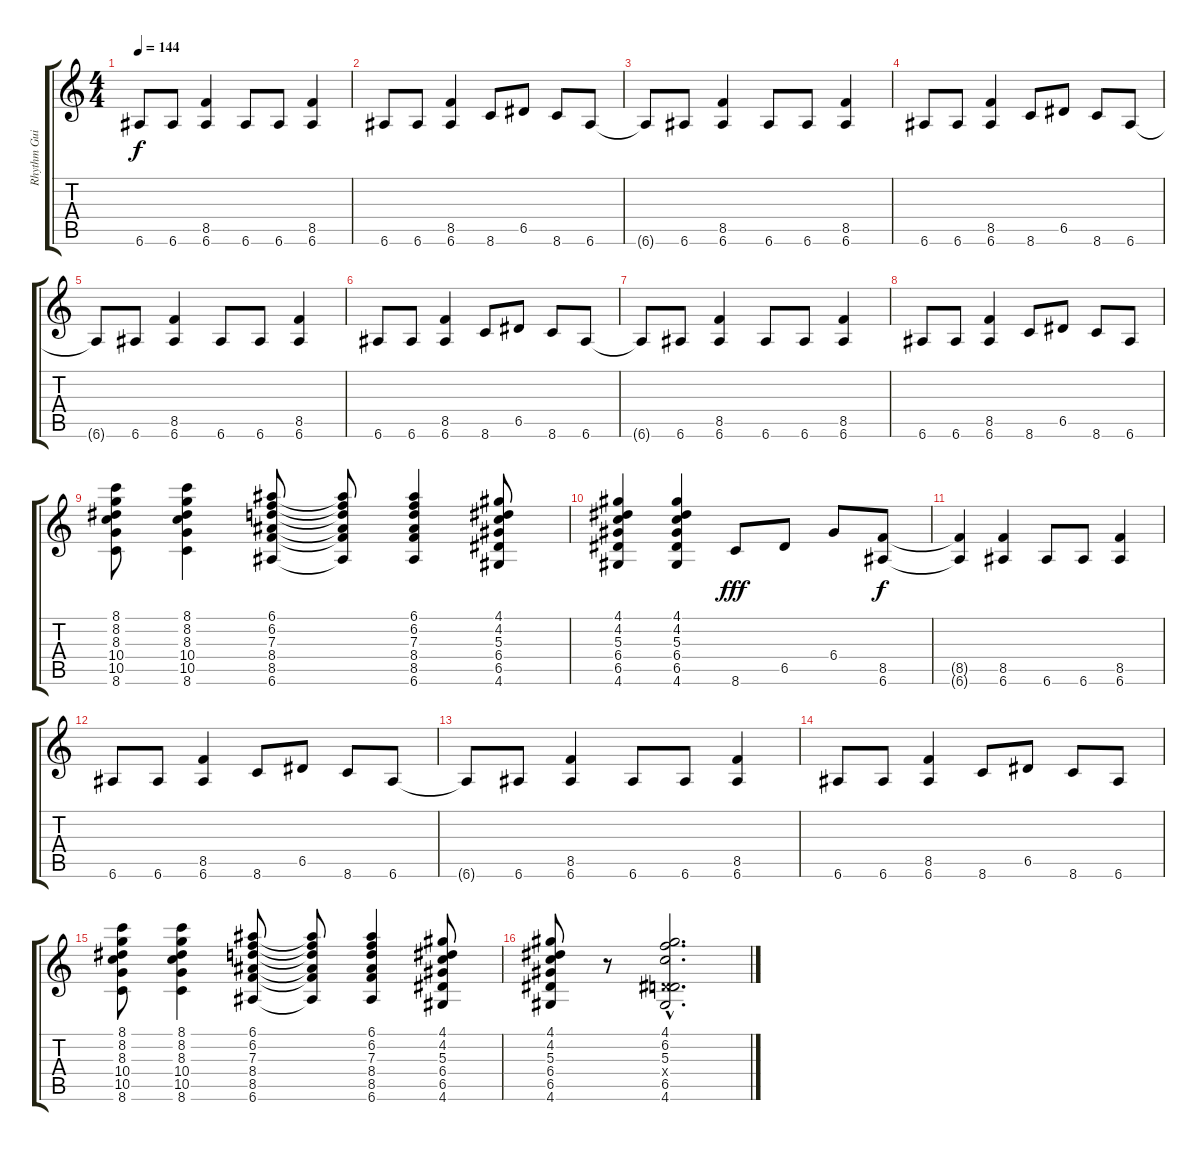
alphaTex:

\track ("Rhythm Guitar 1" "Rhythm Gui") {instrument distortionguitar}
\staff {score tabs}
\tuning (E4 B3 G3 D3 A2 E2) {hide}
\ts (4 4)
\tempo 144
\clef g2
\ks c
6.6.8{dy f} 6.6.8 (8.5 6.6).4 6.6.8 6.6.8 (8.5 6.6).4 |
6.6.8 6.6.8 (8.5 6.6).4 8.6.8 6.5.8 8.6.8 6.6.8 |
6.6{t}.8 6.6.8 (8.5 6.6).4 6.6.8 6.6.8 (8.5 6.6).4 |
6.6.8 6.6.8 (8.5 6.6).4 8.6.8 6.5.8 8.6.8 6.6.8 |
6.6{t}.8 6.6.8 (8.5 6.6).4 6.6.8 6.6.8 (8.5 6.6).4 |
6.6.8 6.6.8 (8.5 6.6).4 8.6.8 6.5.8 8.6.8 6.6.8 |
6.6{t}.8 6.6.8 (8.5 6.6).4 6.6.8 6.6.8 (8.5 6.6).4 |
6.6.8 6.6.8 (8.5 6.6).4 8.6.8 6.5.8 8.6.8 6.6.8 |
(8.1 8.2 8.3 10.4 10.5 8.6).8 (8.1 8.2 8.3 10.4 10.5 8.6).4 (6.1 6.2 7.3 8.4 8.5 6.6).8 (6.1{t} 6.2{t} 7.3{t} 8.4{t} 8.5{t} 6.6{t}).8 (6.1 6.2 7.3 8.4 8.5 6.6).4 (4.1 4.2 5.3 6.4 6.5 4.6).8 |
(4.1 4.2 5.3 6.4 6.5 4.6).4 (4.1 4.2 5.3 6.4 6.5 4.6).4 8.6.8{dy fff} 6.5.8 6.4.8 (8.5 6.6).8{dy f} |
(8.5{t} 6.6{t}).4 (8.5 6.6).4 6.6.8 6.6.8 (8.5 6.6).4 |
6.6.8 6.6.8 (8.5 6.6).4 8.6.8 6.5.8 8.6.8 6.6.8 |
6.6{t}.8 6.6.8 (8.5 6.6).4 6.6.8 6.6.8 (8.5 6.6).4 |
6.6.8 6.6.8 (8.5 6.6).4 8.6.8 6.5.8 8.6.8 6.6.8 |
(8.1 8.2 8.3 10.4 10.5 8.6).8 (8.1 8.2 8.3 10.4 10.5 8.6).4 (6.1 6.2 7.3 8.4 8.5 6.6).8 (6.1{t} 6.2{t} 7.3{t} 8.4{t} 8.5{t} 6.6{t}).8 (6.1 6.2 7.3 8.4 8.5 6.6).4 (4.1 4.2 5.3 6.4 6.5 4.6).8 |
(4.1 4.2 5.3 6.4 6.5 4.6).8 r.8 (4.1{hac} 6.2{hac} 5.3{hac} 0.4{hac x} 6.5{hac} 4.6{hac}).2{d}
